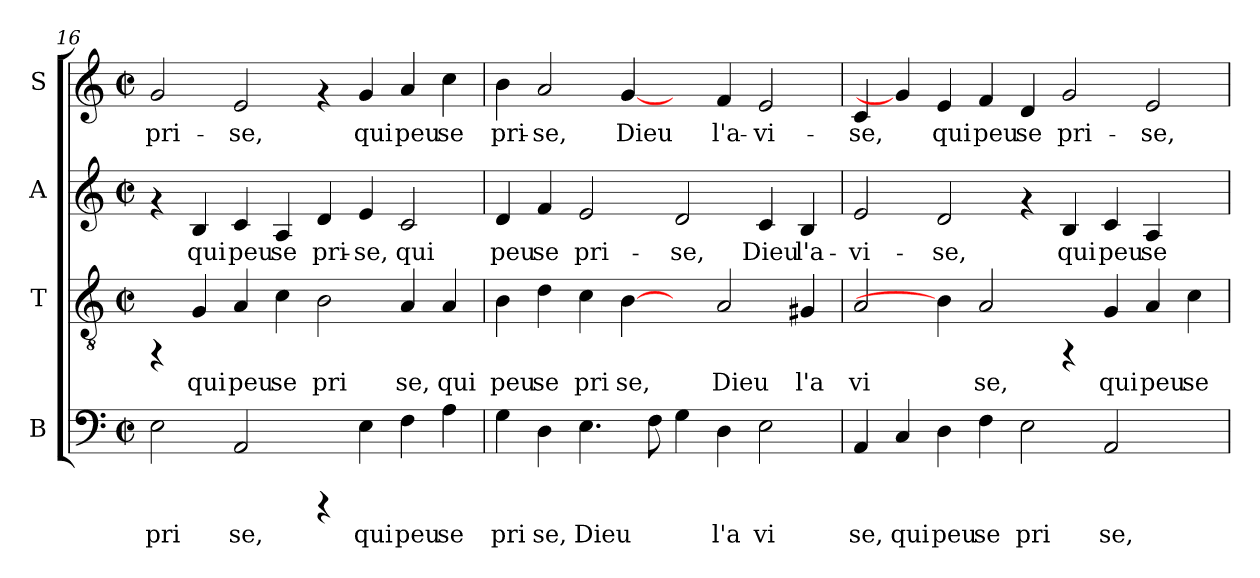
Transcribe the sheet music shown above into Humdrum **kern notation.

**kern	**text	**kern	**text	**kern	**text	**kern	**text
*part4	*part4	*part3	*part3	*part2	*part2	*part1	*part1
*staff4	*staff4	*staff3	*staff3	*staff2	*staff2	*staff1	*staff1
*I"B	*	*I"T	*	*I"A	*	*I"S	*
!!LO:LB:g=z
*clefF4	*	*clefGv2	*	*clefG2	*	*clefG2	*
*k[]	*	*k[]	*	*k[]	*	*k[]	*
*C:	*	*C:	*	*C:	*	*C:	*
*M2/2	*	*M2/2	*	*M2/2	*	*M2/2	*
*met(c|)	*	*met(c|)	*	*met(c|)	*	*met(c|)	*
=16	=16	=16	=16	=16	=16	=16	=16
!	!LO:LY:b:cj	!	!	!	!	!	!LO:LY:b:cj
2E\	pri	4rFF	.	4rf	.	2g/	pri-
!	!	!	!LO:LY:b:cj	!	!LO:LY:b:cj	!	!
.	.	4G/	qui	4B/	qui	.	.
!	!LO:LY:b:cj	!	!LO:LY:b:cj	!	!LO:LY:b:cj	!	!LO:LY:b:cj
2AA/	se,	4A/	peu	4c/	peu	2e/	-se,
!	!	!	!LO:LY:b:cj	!	!LO:LY:b:cj	!	!
.	.	4c\	se	4A/	se	.	.
!	!	!	!LO:LY:b:cj	!	!LO:LY:b:cj	!	!
4rCCC	.	2B\	pri	4d/	pri-	4rf	.
!	!LO:LY:b:cj	!	!	!	!LO:LY:b:cj	!	!LO:LY:b:cj
4E\	qui	.	.	4e/	-se,	4g/	qui
!	!LO:LY:b:cj	!	!LO:LY:b:cj	!	!LO:LY:b:cj	!	!LO:LY:b:cj
4F\	peu	4A/	se,	2c/	qui	4a/	peu
!	!LO:LY:b:cj	!	!LO:LY:b:cj	!	!	!	!LO:LY:b:cj
4A\	se	4A/	qui	.	.	4cc\	se
=17	=17	=17	=17	=17	=17	=17	=17
!	!LO:LY:b:cj	!	!LO:LY:b:cj	!	!LO:LY:b:cj	!	!LO:LY:b:cj
4G\	pri	4B\	peu	4d/	peu	4b\	pri-
!	!LO:LY:b:cj	!	!LO:LY:b:cj	!	!LO:LY:b:cj	!	!LO:LY:b:cj
4D\	se,	4d\	se	4f/	se	2a/	-se,
!	!LO:LY:b:cj	!	!LO:LY:b:cj	!	!LO:LY:b:cj	!	!
4.E\	Dieu	4c\	pri	2e/	pri-	.	.
!	!	!	!LO:LY:b:cj	!	!	!	!LO:LY:b:cj
.	.	[4B\	se,	.	.	[4g/	Dieu
!	!LO:LY:b:cj	!	!	!	!	!	!
8F\	.	.	.	.	.	.	.
!	!LO:LY:b:cj	!	!	!	!LO:LY:b:cj	!	!
4G\	.	4ryy	.	2d/	-se,	4ryy	.
!	!LO:LY:b:cj	!	!LO:LY:b:cj	!	!	!	!LO:LY:b:cj
4D\	l'a	2A/	Dieu	.	.	4f/	l'a-
!	!LO:LY:b:cj	!	!	!	!LO:LY:b:cj	!	!LO:LY:b:cj
2E\	vi	.	.	4c/	Dieu	2e/	-vi-
!	!	!	!LO:LY:b:cj	!	!LO:LY:b:cj	!	!
.	.	4G#X/	l'a	4B/	l'a-	.	.
=18	=18	=18	=18	=18	=18	=18	=18
!	!LO:LY:b:cj	!	!LO:LY:b:cj	!	!LO:LY:b:cj	!	!LO:LY:b:cj
4AA/	se,	2A/	vi	2e/	-vi-	4c/	-se,
!	!LO:LY:b:cj	!	!	!	!	!	!
4C/	qui	.	.	.	.	4g/]	.
!	!LO:LY:b:cj	!	!	!	!LO:LY:b:cj	!	!LO:LY:b:cj
4D\	peu	4B\]	.	2d/	-se,	4e/	qui
!	!LO:LY:b:cj	!	!LO:LY:b:cj	!	!	!	!LO:LY:b:cj
4F\	se	2A/	se,	.	.	4f/	peu
!	!LO:LY:b:cj	!	!	!	!	!	!LO:LY:b:cj
2E\	pri	.	.	4rf	.	4d/	se
!	!	!	!	!	!LO:LY:b:cj	!	!LO:LY:b:cj
.	.	4rFF	.	4B/	qui	2g/	pri-
!	!LO:LY:b:cj	!	!LO:LY:b:cj	!	!LO:LY:b:cj	!	!
2AA/	se,	4G/	qui	4c/	peu	.	.
!	!	!	!LO:LY:b:cj	!	!LO:LY:b:cj	!	!LO:LY:b:cj
.	.	4A/	peu	4A/	se	2e/	-se,
!	!	!	!LO:LY:b:cj	!	!	!	!
4ryy	.	4c\	se	4ryy	.	.	.
=	=	=	=	=	=	=	=
*-	*-	*-	*-	*-	*-	*-	*-
